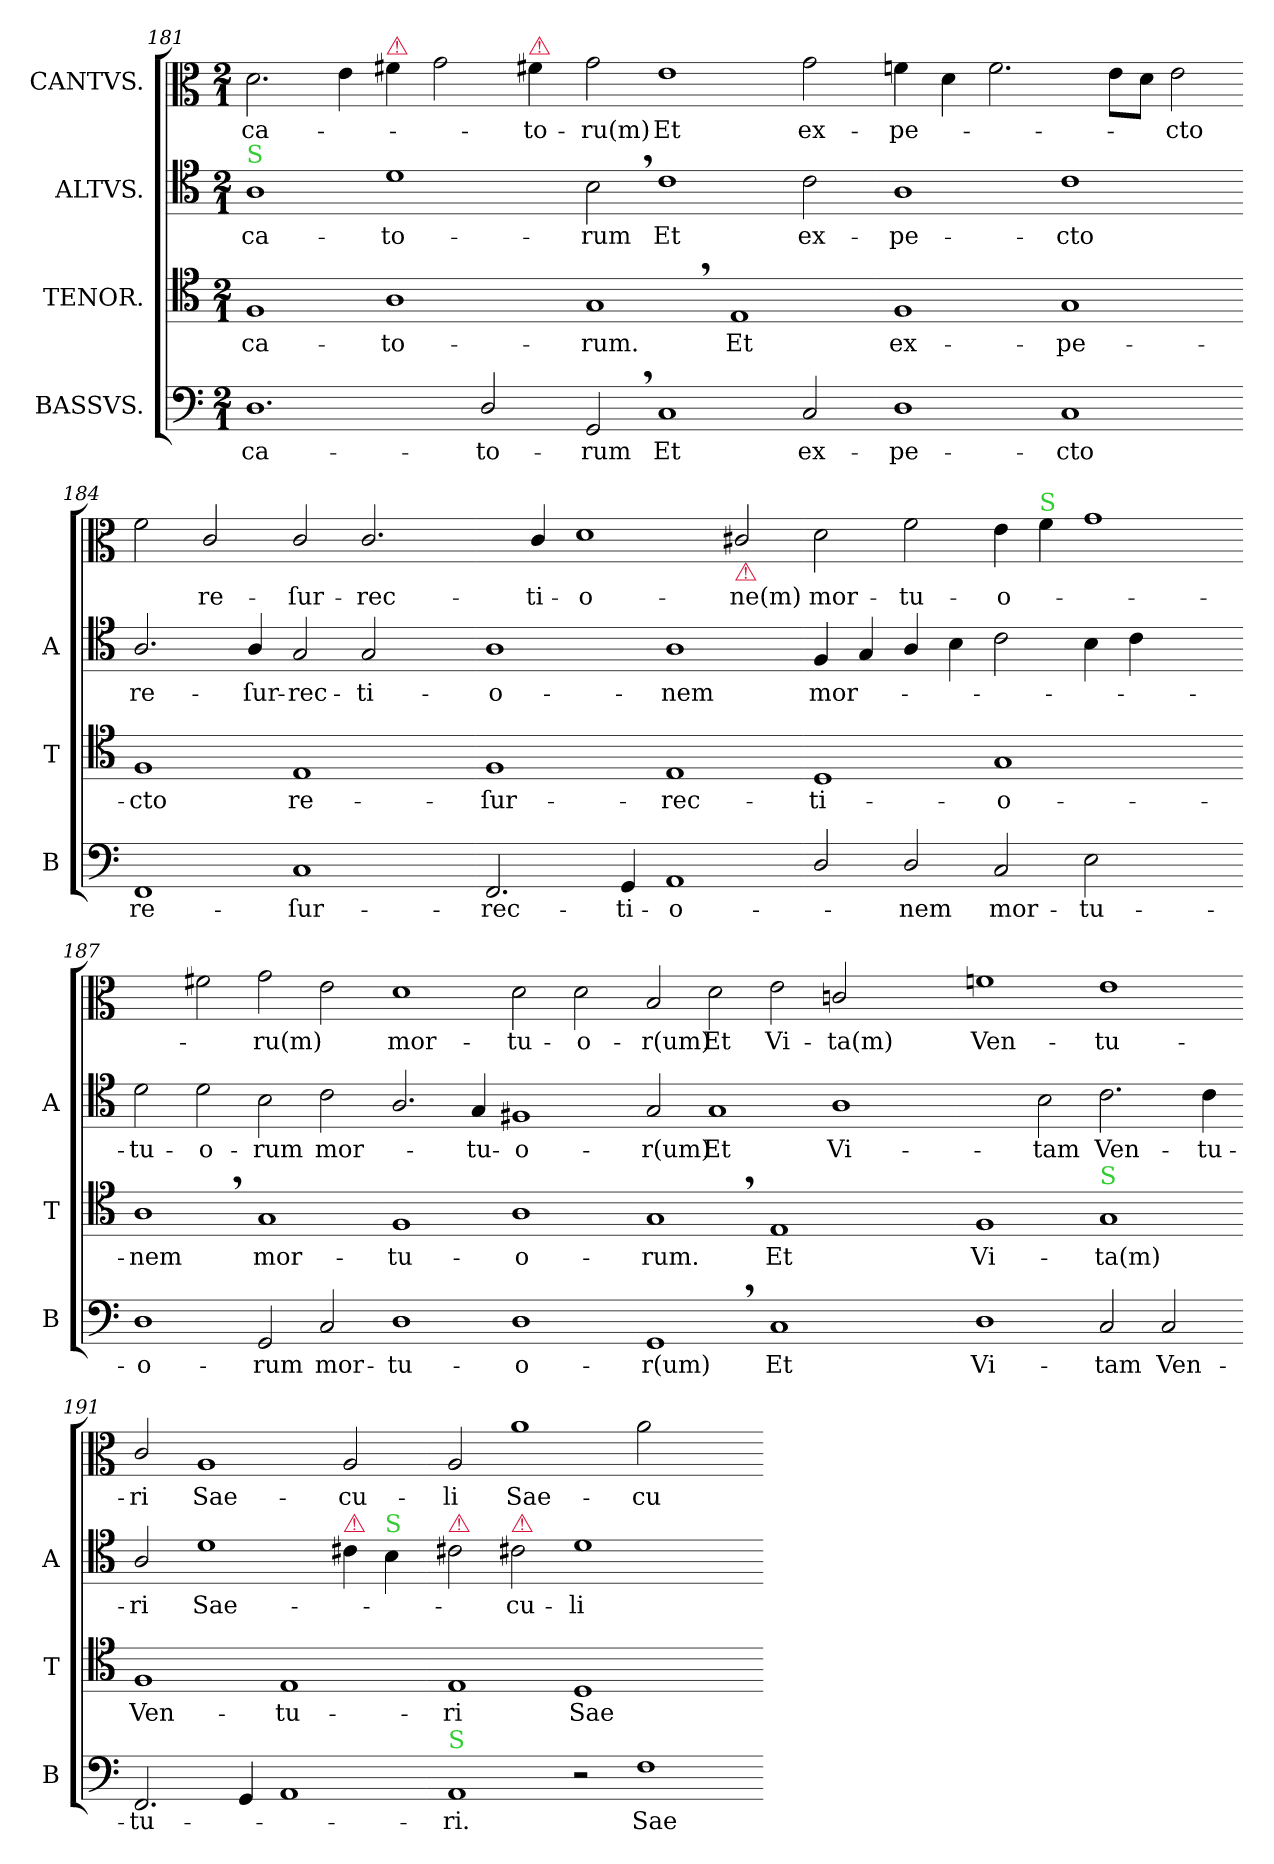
**kern	**text	**kern	**text	**kern	**text	**kern	**text
*part4	*part4	*part3	*part3	*part2	*part2	*part1	*part1
*staff4	*staff4	*staff3	*staff3	*staff2	*staff2	*staff1	*staff1
*I"BASSVS.	*	*I"TENOR.	*	*I"ALTVS.	*	*I"CANTVS.	*
*I'B	*	*I'T	*	*I'A	*	*	*
*clefF4	*	*clefC4	*	*clefC4	*	*clefC3	*
*k[]	*	*k[]	*	*k[]	*	*k[]	*
*M2/1	*	*M2/1	*	*M2/1	*	*M2/1	*
=181	=181	=181	=181	=181	=181	=181	=181
!	!	!	!	!LO:TX:a:color=limegreen:t=S	!	!	!
1.D	-ca-	1F	-ca-	1A	-ca-	2.d\	-ca-
.	.	.	.	.	.	4e\	.
!	!	!	!	!	!	!LO:TX:a:color=crimson:t=⚠	!
.	.	1A	-to-	1d	-to-	4f#X\	.
.	.	.	.	.	.	2g\	.
2D/	-to-	.	.	.	.	.	.
!	!	!	!	!	!	!LO:TX:a:color=crimson:t=⚠	!
.	.	.	.	.	.	4f#X\	-to-
=182-	=182-	=182-	=182-	=182-	=182-	=182-	=182-
2GG,</	-rum	1G,<	-rum.	2B,<\	-rum	2g\	-ru(m)
1C	Et	.	.	1c	Et	1e	Et
.	.	1E	Et	.	.	.	.
2C/	ex-	.	.	2c\	ex-	2g\	ex-
=183-	=183-	=183-	=183-	=183-	=183-	=183-	=183-
1D	-pe-	1F	ex-	1A	-pe-	4fn\	-pe-
.	.	.	.	.	.	4d\	.
.	.	.	.	.	.	2.f\	.
1C	-cto	1G	-pe-	1c	-cto	.	.
.	.	.	.	.	.	8e\L	.
.	.	.	.	.	.	8d\J	.
.	.	.	.	.	.	2e\	-cto
=184-	=184-	=184-	=184-	=184-	=184-	=184-	=184-
1FF	re-	1F	-cto	2.A/	re-	2f\	.
.	.	.	.	.	.	2c/	re-
.	.	.	.	4A/	-ſur-	.	.
1C	-ſur-	1E	re-	2G/	-rec-	2c/	-ſur-
.	.	.	.	2G/	-ti-	2.c/	-rec-
4ryy	.	4ryy	.	4ryy	.	.	.
=185-	=185-	=185-	=185-	=185-	=185-	=185-	=185-
2.FF/	-rec-	1F	-ſur-	1A	-o-	4ryy	.
.	.	.	.	.	.	4c/	-ti-
.	.	.	.	.	.	1d\	-o-
4GG/	-ti-	.	.	.	.	.	.
1AA	-o-	1E	-rec-	1A	-nem	.	.
!	!	!	!	!	!	!LO:TX:b:color=crimson:t=⚠	!
.	.	.	.	.	.	2c#X/	-ne(m)
=186-	=186-	=186-	=186-	=186-	=186-	=186-	=186-
2D/	.	1D	-ti-	4F/	mor-	2d\	mor-
.	.	.	.	4G/	.	.	.
2D/	-nem	.	.	4A/	.	2f\	-tu-
.	.	.	.	4B\	.	.	.
2C/	mor-	1G	-o-	2c\	.	4e\	-o-
!	!	!	!	!	!	!LO:TX:a:color=limegreen:t=S	!
.	.	.	.	.	.	4f\	.
2E\	-tu-	.	.	4B\	.	1g	.
.	.	.	.	4c\	.	.	.
2ryy	.	2ryy	.	2ryy	.	.	.
=187-	=187-	=187-	=187-	=187-	=187-	=187-	=187-
1D	-o-	1A,<	-nem	2d\	-tu-	2ryy	.
.	.	.	.	2d\	-o-	2f#X\	.
2GG/	-rum	1G	mor-	2B\	-rum	2g\	-ru(m)
2C/	mor-	.	.	2c\	mor-	2e\	.
=188-	=188-	=188-	=188-	=188-	=188-	=188-	=188-
1D	-tu-	1F	-tu-	2.A/	.	1d	mor-
.	.	.	.	4G/	-tu-	.	.
1D	-o-	1A	-o-	1F#X	-o-	2d\	-tu-
.	.	.	.	.	.	2d\	-o-
=189-	=189-	=189-	=189-	=189-	=189-	=189-	=189-
1GG,<	-r(um)	1G,<	-rum.	2G/	-r(um)	2B/	-r(um)
.	.	.	.	1G	Et	2d\	Et
1C	Et	1E	Et	.	.	2e\	Vi-
.	.	.	.	1A	Vi-	2cn/	-ta(m)
2ryy	.	2ryy	.	.	.	2ryy	.
=190-	=190-	=190-	=190-	=190-	=190-	=190-	=190-
1D	Vi-	1F	Vi-	2ryy	.	1fn	Ven-
.	.	.	.	2B\	-tam	.	.
!	!	!LO:TX:a:color=limegreen:t=S	!	!	!	!	!
2C/	-tam	1G	-ta(m)	2.c\	Ven-	1e	-tu-
2C/	Ven-	.	.	.	.	.	.
.	.	.	.	4c\	-tu-	.	.
=191-	=191-	=191-	=191-	=191-	=191-	=191-	=191-
2.FF/	-tu-	1F	Ven-	2A/	-ri	2c/	-ri
.	.	.	.	1d\	Sae-	1A	Sae-
4GG/	.	.	.	.	.	.	.
1AA	.	1E	-tu-	.	.	.	.
!	!	!	!	!LO:TX:a:color=crimson:t=⚠	!	!	!
.	.	.	.	4c#X\	.	2A/	-cu-
!	!	!	!	!LO:TX:a:color=limegreen:t=S	!	!	!
.	.	.	.	4B\	.	.	.
=192-	=192-	=192-	=192-	=192-	=192-	=192-	=192-
!	!	!	!	!LO:TX:a:color=crimson:t=⚠	!	!	!
!LO:TX:a:color=limegreen:t=S	!	!	!	!	!	!	!
1AA	-ri.	1E	-ri	2c#X\	.	2A/	-li
!	!	!	!	!LO:TX:a:color=crimson:t=⚠	!	!	!
.	.	.	.	2c#X\	-cu-	1a	Sae-
2r	.	1D	Sae-	1d	-li	.	.
1F	Sae-	.	.	.	.	2a\	-cu-
.	.	2ryy	.	2ryy	.	2ryy	.
=-	=-	=-	=-	=-	=-	=-	=-
*-	*-	*-	*-	*-	*-	*-	*-
